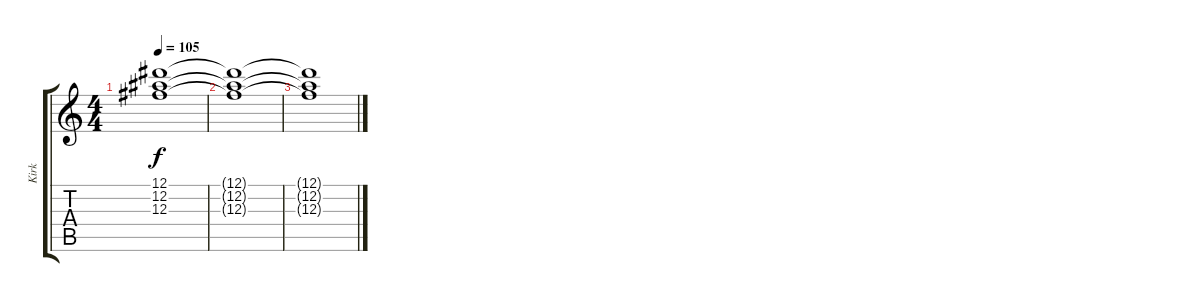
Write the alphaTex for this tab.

\track ("Kirk" "Kirk") {instrument electricguitarclean}
\staff {score tabs}
\tuning (Eb4 Bb3 Gb3 Db3 Ab2 Eb2) {hide}
\ts (4 4)
\tempo 105
\clef g2
\ks c
(12.1{t} 12.2{t} 12.3{t}).1{dy f} |
(12.1{t} 12.2{t} 12.3{t}).1 |
(12.1{t} 12.2{t} 12.3{t}).1
